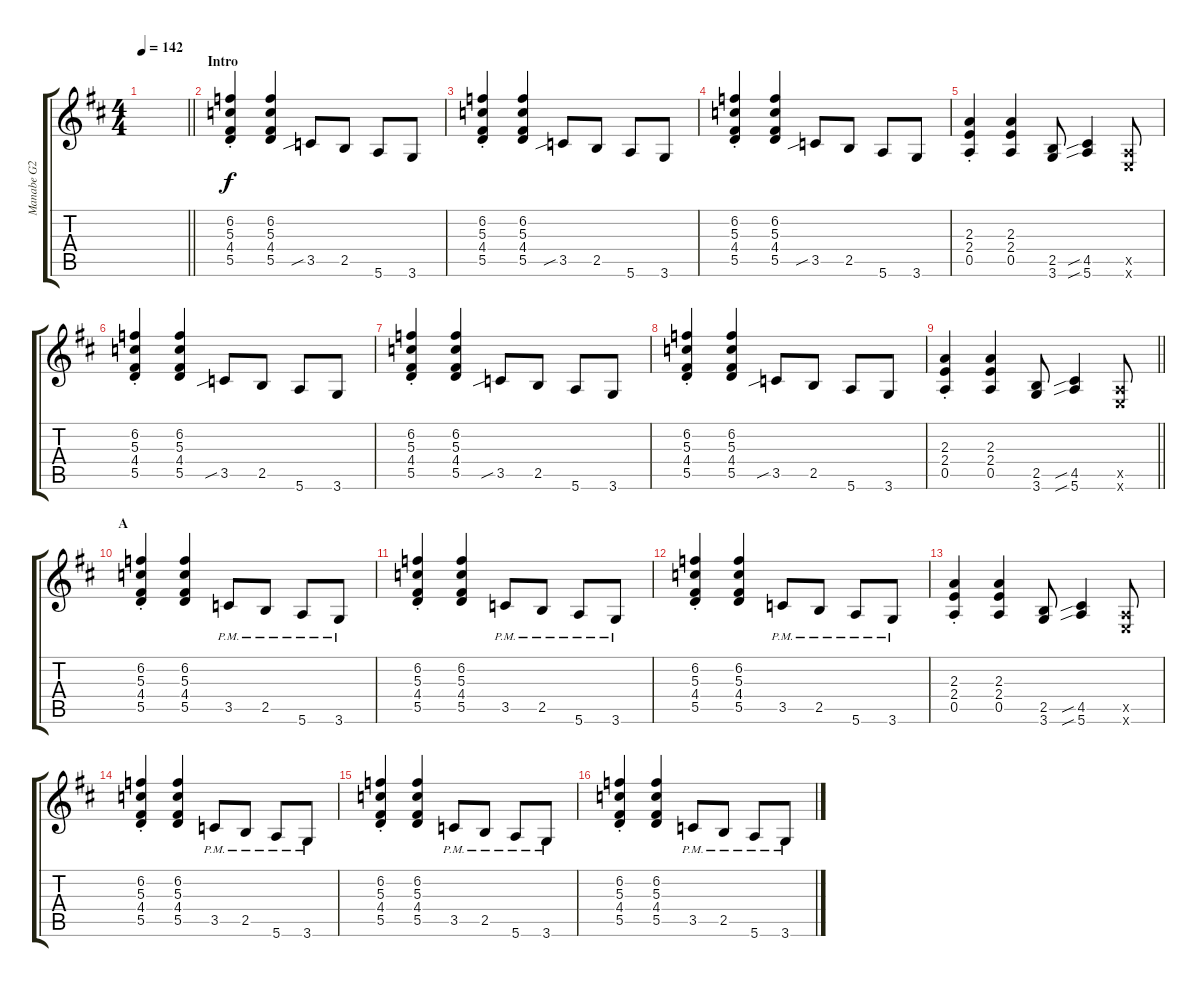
\track ("Manabe G2" "Manabe G2") {instrument overdrivenguitar}
\staff {score tabs}
\tuning (E4 B3 G3 D3 A2 E2) {hide}
\ts (4 4)
\tempo 142
\clef g2
\barLineRight lightlight
\ks d
|
\section ("" "Intro")
(6.2{st} 5.3{st} 4.4{st} 5.5{st}).4 (6.2 5.3 4.4 5.5).4 3.5{sib}.8 2.5.8 5.6.8 3.6.8 |
(6.2{st} 5.3{st} 4.4{st} 5.5{st}).4 (6.2 5.3 4.4 5.5).4 3.5{sib}.8 2.5.8 5.6.8 3.6.8 |
(6.2{st} 5.3{st} 4.4{st} 5.5{st}).4 (6.2 5.3 4.4 5.5).4 3.5{sib}.8 2.5.8 5.6.8 3.6.8 |
(2.3{st} 2.4{st} 0.5{st}).4 (2.3 2.4 0.5).4 (2.5 3.6).8 (4.5{sib} 5.6{sib}).4 (0.5{x} 0.6{x}).8 |
(6.2{st} 5.3{st} 4.4{st} 5.5{st}).4 (6.2 5.3 4.4 5.5).4 3.5{sib}.8 2.5.8 5.6.8 3.6.8 |
(6.2{st} 5.3{st} 4.4{st} 5.5{st}).4 (6.2 5.3 4.4 5.5).4 3.5{sib}.8 2.5.8 5.6.8 3.6.8 |
(6.2{st} 5.3{st} 4.4{st} 5.5{st}).4 (6.2 5.3 4.4 5.5).4 3.5{sib}.8 2.5.8 5.6.8 3.6.8 |
\barLineRight lightlight
(2.3{st} 2.4{st} 0.5{st}).4 (2.3 2.4 0.5).4 (2.5 3.6).8 (4.5{sib} 5.6{sib}).4 (0.5{x} 0.6{x}).8 |
\section ("" "A")
(6.2{st} 5.3{st} 4.4{st} 5.5{st}).4 (6.2 5.3 4.4 5.5).4 3.5{pm}.8 2.5{pm}.8 5.6{pm}.8 3.6{pm}.8 |
(6.2{st} 5.3{st} 4.4{st} 5.5{st}).4 (6.2 5.3 4.4 5.5).4 3.5{pm}.8 2.5{pm}.8 5.6{pm}.8 3.6{pm}.8 |
(6.2{st} 5.3{st} 4.4{st} 5.5{st}).4 (6.2 5.3 4.4 5.5).4 3.5{pm}.8 2.5{pm}.8 5.6{pm}.8 3.6{pm}.8 |
(2.3{st} 2.4{st} 0.5{st}).4 (2.3 2.4 0.5).4 (2.5 3.6).8 (4.5{sib} 5.6{sib}).4 (0.5{x} 0.6{x}).8 |
(6.2{st} 5.3{st} 4.4{st} 5.5{st}).4 (6.2 5.3 4.4 5.5).4 3.5{pm}.8 2.5{pm}.8 5.6{pm}.8 3.6{pm}.8 |
(6.2{st} 5.3{st} 4.4{st} 5.5{st}).4 (6.2 5.3 4.4 5.5).4 3.5{pm}.8 2.5{pm}.8 5.6{pm}.8 3.6{pm}.8 |
(6.2{st} 5.3{st} 4.4{st} 5.5{st}).4 (6.2 5.3 4.4 5.5).4 3.5{pm}.8 2.5{pm}.8 5.6{pm}.8 3.6{pm}.8
